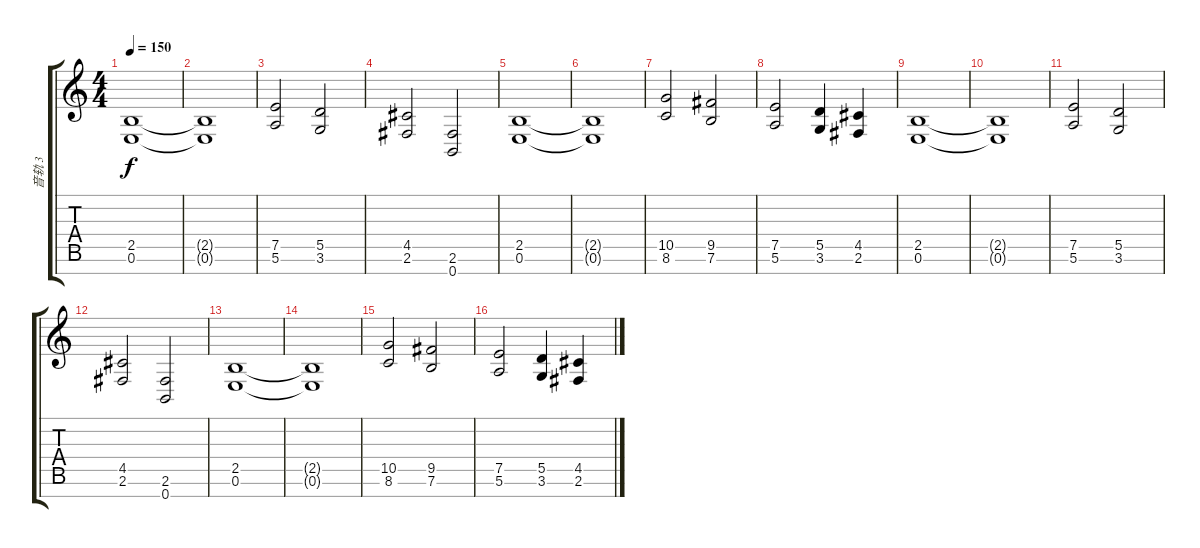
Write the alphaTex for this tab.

\track ("音轨 3" "音轨 3") {instrument distortionguitar}
\staff {score tabs}
\tuning (E4 B3 G3 D3 A2 E2 B1) {hide}
\ts (4 4)
\tempo 150
\clef g2
\ks c
(2.5 0.6).1{dy f} |
(2.5{t} 0.6{t}).1 |
(7.5 5.6).2 (5.5 3.6).2 |
(4.5 2.6).2 (2.6 0.7).2 |
(2.5 0.6).1 |
(2.5{t} 0.6{t}).1 |
(10.5 8.6).2 (9.5 7.6).2 |
(7.5 5.6).2 (5.5 3.6).4 (4.5 2.6).4 |
(2.5 0.6).1 |
(2.5{t} 0.6{t}).1 |
(7.5 5.6).2 (5.5 3.6).2 |
(4.5 2.6).2 (2.6 0.7).2 |
(2.5 0.6).1 |
(2.5{t} 0.6{t}).1 |
(10.5 8.6).2 (9.5 7.6).2 |
(7.5 5.6).2 (5.5 3.6).4 (4.5 2.6).4
